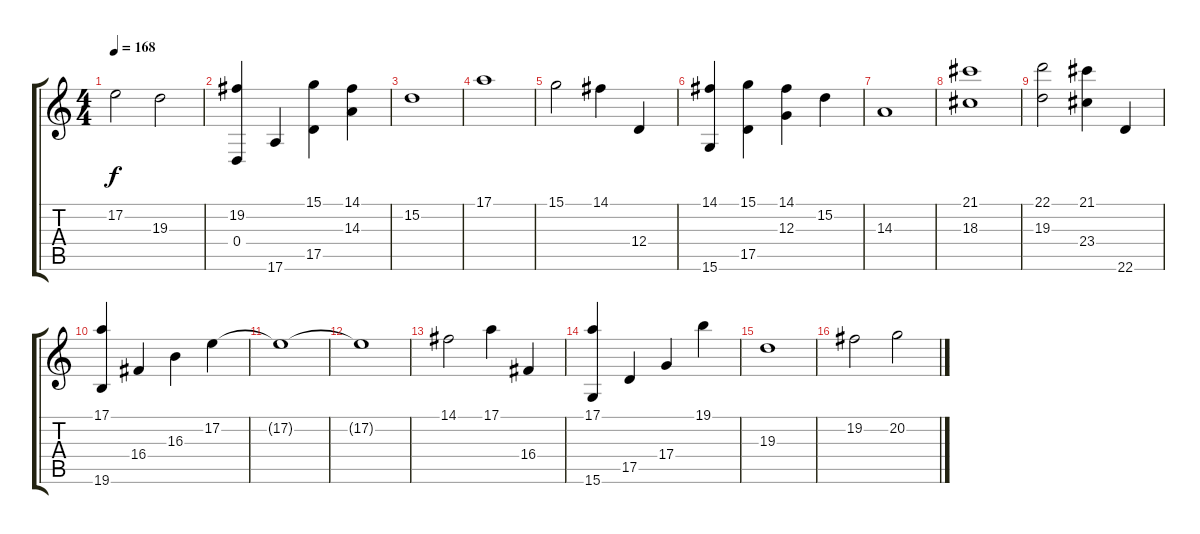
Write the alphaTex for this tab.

\track "" {instrument brightacousticpiano}
\staff {score tabs}
\tuning (E4 B3 G3 D3 A2 E2) {hide}
\ts (4 4)
\tempo 168
\clef g2
\ks c
17.2.2{dy f} 19.3.2 |
(19.2 0.4).4 17.6.4 (15.1 17.5).4 (14.1 14.3).4 |
15.2.1 |
17.1.1 |
15.1.2 14.1.4 12.4.4 |
(14.1 15.6).4 (15.1 17.5).4 (14.1 12.3).4 15.2.4 |
14.3.1 |
(21.1 18.3).1 |
(22.1 19.3).2 (21.1 23.4).4 22.6.4 |
(17.1 19.6).4 16.4.4 16.3.4 17.2.4 |
17.2{t}.1 |
17.2{t}.1 |
14.1.2 17.1.4 16.4.4 |
(17.1 15.6).4 17.5.4 17.4.4 19.1.4 |
19.3.1 |
19.2.2 20.2.2
